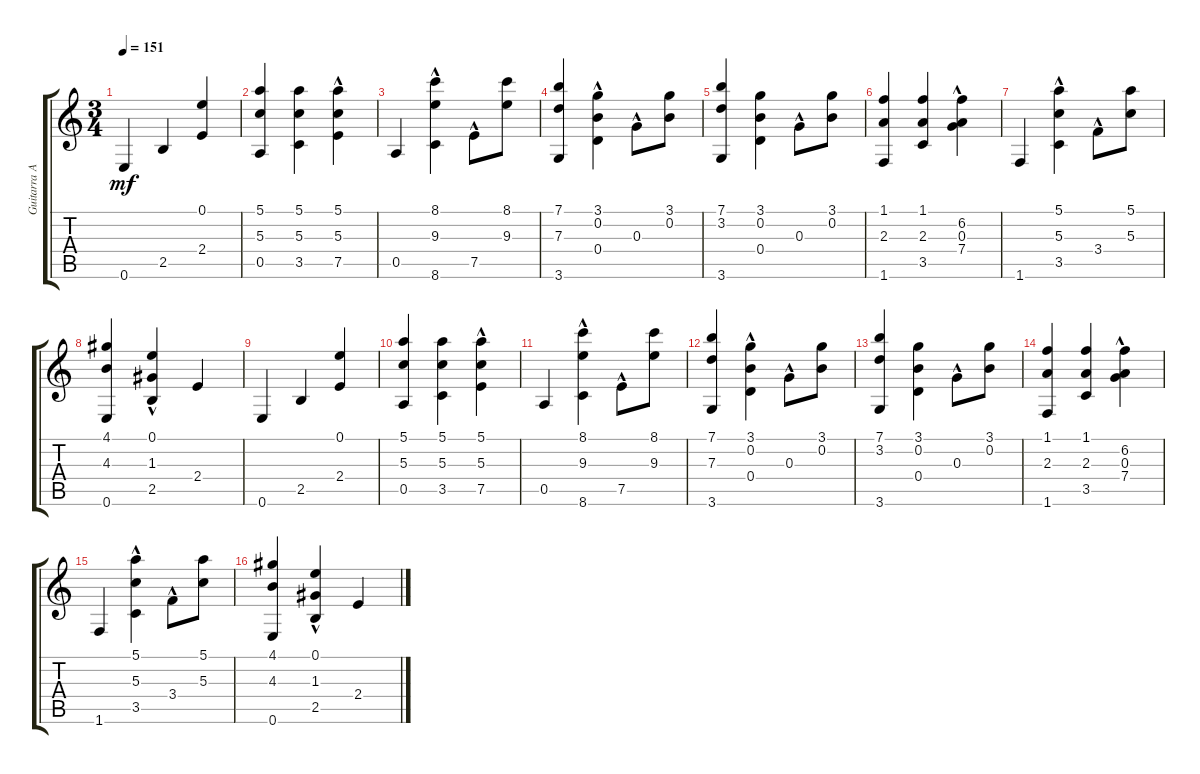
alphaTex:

\track ("Guitarra Acustica" "Guitarra A") {instrument acousticguitarsteel}
\staff {score tabs}
\tuning (E4 B3 G3 D3 A2 E2) {hide}
\ts (3 4)
\tempo 151
\clef g2
\ks c
0.6.4{dy mf} 2.5.4 (0.1 2.4).4 |
(5.1 5.3 0.5).4 (5.1 5.3 3.5).4 (5.1{hac} 5.3{hac} 7.5{hac}).4 |
0.5.4 (8.1 9.3 8.6{hac}).4 7.5{hac}.8 (8.1 9.3).8 |
(7.1 7.3 3.6).4 (3.1 0.2 0.4{hac}).4 0.3{hac}.8 (3.1 0.2).8 |
(7.1 3.2 3.6).4 (3.1 0.2 0.4).4 0.3{hac}.8 (3.1 0.2).8 |
(1.1 2.3 1.6).4 (1.1 2.3 3.5).4 (6.2{hac} 0.3{hac} 7.4{hac}).4 |
1.6.4 (5.1 5.3 3.5{hac}).4 3.4{hac}.8 (5.1 5.3).8 |
(4.1 4.3 0.6).4 (0.1 1.3 2.5{hac}).4 2.4.4 |
0.6.4 2.5.4 (0.1 2.4).4 |
(5.1 5.3 0.5).4 (5.1 5.3 3.5).4 (5.1{hac} 5.3{hac} 7.5{hac}).4 |
0.5.4 (8.1 9.3 8.6{hac}).4 7.5{hac}.8 (8.1 9.3).8 |
(7.1 7.3 3.6).4 (3.1 0.2 0.4{hac}).4 0.3{hac}.8 (3.1 0.2).8 |
(7.1 3.2 3.6).4 (3.1 0.2 0.4).4 0.3{hac}.8 (3.1 0.2).8 |
(1.1 2.3 1.6).4 (1.1 2.3 3.5).4 (6.2{hac} 0.3{hac} 7.4{hac}).4 |
1.6.4 (5.1 5.3 3.5{hac}).4 3.4{hac}.8 (5.1 5.3).8 |
(4.1 4.3 0.6).4 (0.1 1.3 2.5{hac}).4 2.4.4
